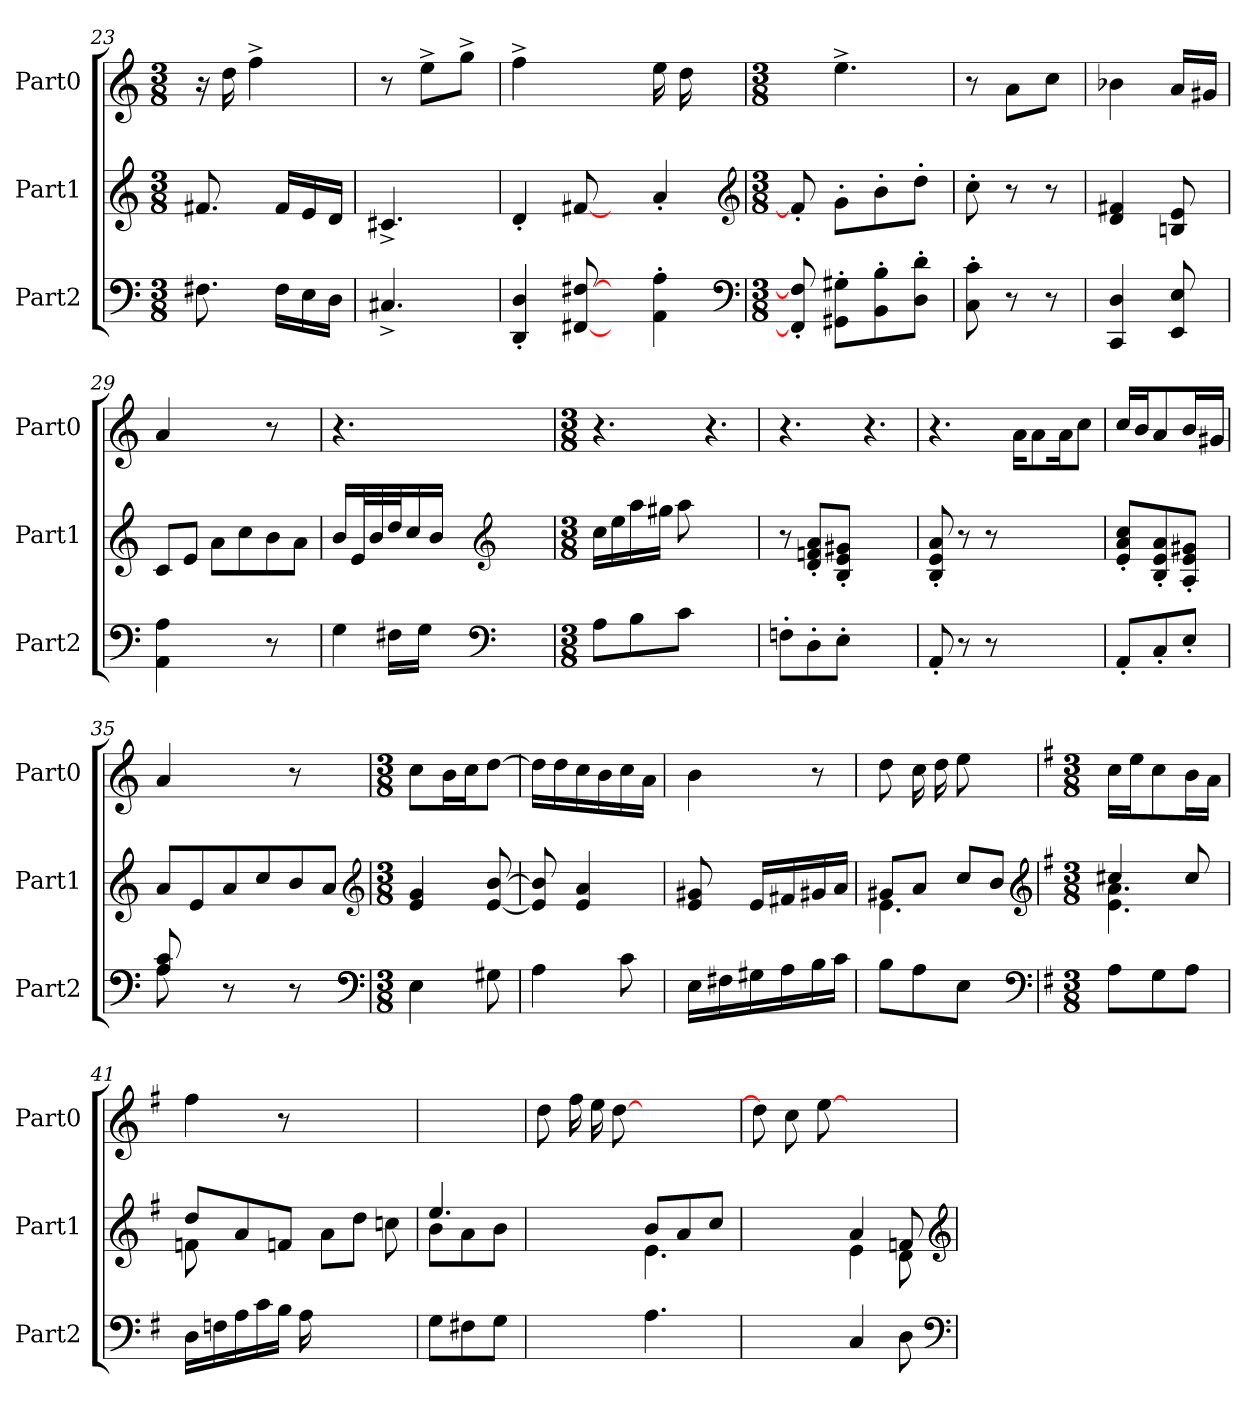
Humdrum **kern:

**kern	**kern	**kern
*part3	*part2	*part1
*staff3	*staff2	*staff1
*I"Part2	*I"Part1	*I"Part0
*I'Part2	*I'Part1	*I'Part0
*clefF4	*clefG2	*clefG2
*M3/8	*M3/8	*M3/8
=23	=23	=23
8.F#	8.f#	16r
.	.	16dd
.	.	4ff^>
16F#LL	16f#LL	.
16E	16e	.
16DJJ	16dJJ	.
=24	=24	=24
4.C#X^>	4.c#X^>	8r
.	.	8ee^>\L
.	.	8gg^>\J
=25	=25	=25
4D'< 4DD'<	4d'<	4ff^>
[8F# [8FF#	[8f#	8ryy
8ryy	8ryy	8ryy
4A'< 4AA'<	4a'<	16ee
.	.	16dd
.	.	8ryy
*clefF4	*clefG2	*
!!LO:LB:g=z
=26	=26	=26
*M3/8	*M3/8	*M3/8
8F#]'< 8FF#]'<	8f#'<]	8ryy
8GG#X'> 8G#X'>L	8g'>L	4.ee^>
8BB'> 8B'>	8b'>	.
8D'> 8d'>J	8dd'>J	.
=27	=27	=27
8C'> 8c'>	8cc'>	8r
8r	8r	8a\L
8r	8r	8cc\J
=28	=28	=28
4D 4CC	4f# 4d	4b-X
8E 8EE	8e 8Bn	16a/LL
.	.	16g#X/JJ
=29	=29	=29
4A 4AA	8cL	4a
.	8eJ	.
8ryy	8aL	8ryy
8ryy	8cc	8ryy
8r	8b	8r
8ryy	8aJ	8ryy
=30	=30	=30
8GJ	16bLL	4.r
.	32eL	.
.	32b	.
16F#LL	32ddJ	.
.	16cc	.
16GJJ	.	.
.	16bJJ	.
16ryy	.	.
.	16.ryy	.
16ryy	.	.
*clefF4	*clefG2	*
4.ryy	4.ryy	4.ryy
!!LO:LB:g=z
=31	=31	=31
*M3/8	*M3/8	*M3/8
8AL	16ccLL	4.r
.	16ee	.
8B	16aa	.
.	16gg#XJJ	.
8cJ	8aa	.
4.ryy	4.ryy	4.r
=32	=32	=32
8Fn'>L	8r	4.r
8D'>	8a'< 8fn'< 8d'<L	.
8E'>J	8g#X'< 8e'< 8B'<J	.
4.ryy	4.ryy	4.r
=33	=33	=33
8AA'<	8a'< 8e'< 8B'<	4.r
8r	8r	.
8r	8r	.
4.ryy	4.ryy	16a\KL
.	.	8a\
.	.	16a\k
.	.	8cc\J
=34	=34	=34
8AA'>L	8cc'< 8a'< 8e'<L	16cc/LL
.	.	16b/J
8C'>	8a'< 8e'< 8B'<	8a/
8E'>J	8g#X'< 8e'< 8A'<J	16b/L
.	.	16g#X/JJ
=35	=35	=35
*^	*	*
8A 8c	8A	8aL	4a
8ryy	8ryy	8e	.
8r	8ryy	8a	8ryy
8ryy	8ryy	8cc	8ryy
8r	8ryy	8b	8r
8ryy	8ryy	8aJ	8ryy
*v	*v	*	*
*clefF4	*clefG2	*
!!LO:PB:g=z
=36	=36	=36
*M3/8	*M3/8	*M3/8
4E	4g 4e	8cc\L
.	.	16b\L
.	.	16cc\J
8G#X	[8b [8e	[8dd\J
=37	=37	=37
4A	8b] 8e]	16dd\LL]
.	.	16dd\
.	4e 4a	16cc\
.	.	16b\
8c	.	16cc\
.	.	16a\JJ
=38	=38	=38
16ELL	8e 8g#X	4b
16F#	.	.
16G#X	16eLL	.
16A	16f#	.
16B	16g#X	8r
16cJJ	16aJJ	.
=39	=39	=39
*	*^	*
8BL	8g#XL	4.e	8dd
8A	8aJ	.	16cc
.	.	.	16dd
8EJ	8ccL	.	8ee
8ryy	8bJ	8ryy	8ryy
*clefF4	*clefG2	*	*
!!LO:LB:g=z
=40	=40	=40	=40
*k[f#]	*k[f#]	*	*k[f#]
*M3/8	*M3/8	*	*M3/8
8AL	4cc#X	4.e 4.a	16cc\LL
.	.	.	16ee\J
8G	.	.	8cc\
8AJ	8cc#	.	16b\L
.	.	.	16a\JJ
=41	=41	=41	=41
16DLL	8ddL	8fn	4ff#
16Fn	.	.	.
16A	8a	16ryy	.
16c	.	16ryy	.
16BJJ	8fnJ	16ryy	8r
16A	.	16ryy	.
4.ryy	8aL	4.ryy	4.ryy
.	8ddJ	.	.
.	8ccn	.	.
=42	=42	=42	=42
8GL	4.ee	8bL	4.ryy
8F#X	.	8a	.
8GJ	.	8bJ	.
=43	=43	=43	=43
8ryy	8ryy	8ryy	8dd
16ryy	16ryy	16ryy	16ff#
16ryy	16ryy	16ryy	16ee
8ryy	8ryy	8ryy	[8dd
4.A	8bL	4.e	8ryy
.	8a	.	8ryy
.	8ccJ	.	8ryy
=44	=44	=44	=44
8ryy	8ryy	8ryy	8dd]
8ryy	8ryy	8ryy	8cc
8ryy	8ryy	8ryy	[8ee
4C	4a	4e	4ryy
8D	8fn	8d	8ryy
*	*v	*v	*
*clefF4	*clefG2	*
=	=	=
*-	*-	*-
